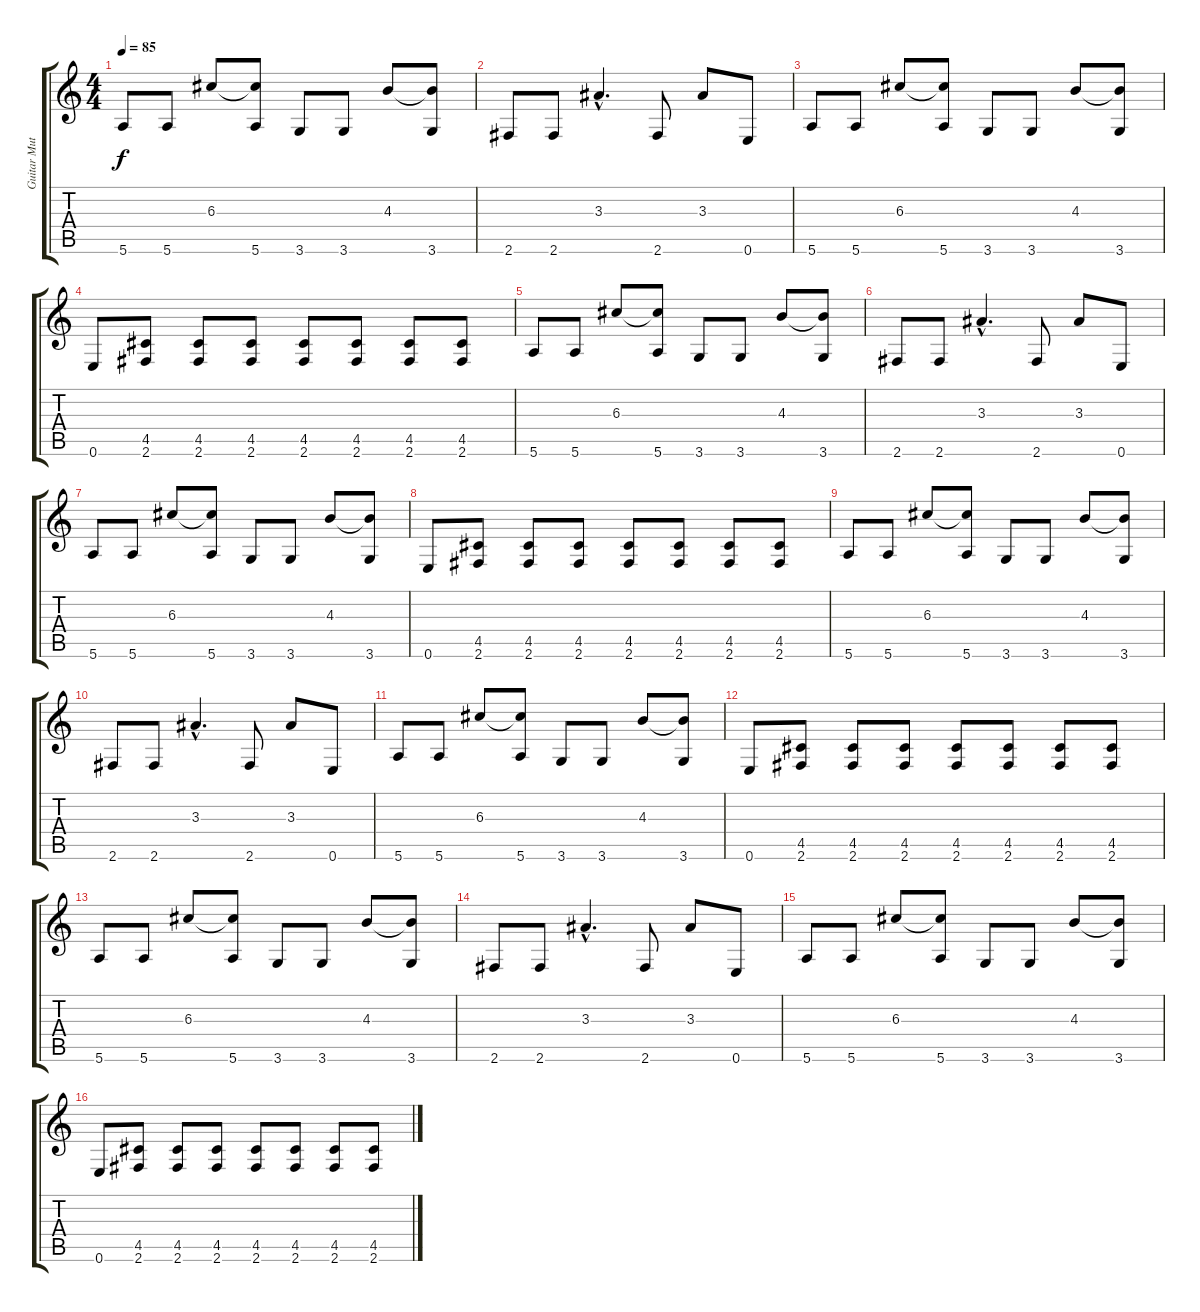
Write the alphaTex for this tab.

\track ("Guitar Mute" "Guitar Mut") {instrument electricguitarmuted}
\staff {score tabs}
\tuning (E4 B3 G3 D3 A2 E2) {hide}
\ts (4 4)
\tempo 85
\clef g2
\ks c
5.6.8{dy f instrument electricguitarmuted} 5.6.8 6.3.8 (6.3{t} 5.6).8 3.6.8 3.6.8 4.3.8 (4.3{t} 3.6).8 |
2.6.8 2.6.8 3.3{hac}.4{d} 2.6.8 3.3.8 0.6.8 |
5.6.8 5.6.8 6.3.8 (6.3{t} 5.6).8 3.6.8 3.6.8 4.3.8 (4.3{t} 3.6).8 |
0.6.8 (4.5 2.6).8 (4.5 2.6).8 (4.5 2.6).8 (4.5 2.6).8 (4.5 2.6).8 (4.5 2.6).8 (4.5 2.6).8 |
5.6.8 5.6.8 6.3.8 (6.3{t} 5.6).8 3.6.8 3.6.8 4.3.8 (4.3{t} 3.6).8 |
2.6.8 2.6.8 3.3{hac}.4{d} 2.6.8 3.3.8 0.6.8 |
5.6.8 5.6.8 6.3.8 (6.3{t} 5.6).8 3.6.8 3.6.8 4.3.8 (4.3{t} 3.6).8 |
0.6.8 (4.5 2.6).8 (4.5 2.6).8 (4.5 2.6).8 (4.5 2.6).8 (4.5 2.6).8 (4.5 2.6).8 (4.5 2.6).8 |
5.6.8 5.6.8 6.3.8 (6.3{t} 5.6).8 3.6.8 3.6.8 4.3.8 (4.3{t} 3.6).8 |
2.6.8 2.6.8 3.3{hac}.4{d} 2.6.8 3.3.8 0.6.8 |
5.6.8 5.6.8 6.3.8 (6.3{t} 5.6).8 3.6.8 3.6.8 4.3.8 (4.3{t} 3.6).8 |
0.6.8 (4.5 2.6).8 (4.5 2.6).8 (4.5 2.6).8 (4.5 2.6).8 (4.5 2.6).8 (4.5 2.6).8 (4.5 2.6).8 |
5.6.8 5.6.8 6.3.8 (6.3{t} 5.6).8 3.6.8 3.6.8 4.3.8 (4.3{t} 3.6).8 |
2.6.8 2.6.8 3.3{hac}.4{d} 2.6.8 3.3.8 0.6.8 |
5.6.8 5.6.8 6.3.8 (6.3{t} 5.6).8 3.6.8 3.6.8 4.3.8 (4.3{t} 3.6).8 |
0.6.8 (4.5 2.6).8 (4.5 2.6).8 (4.5 2.6).8 (4.5 2.6).8 (4.5 2.6).8 (4.5 2.6).8 (4.5 2.6).8
